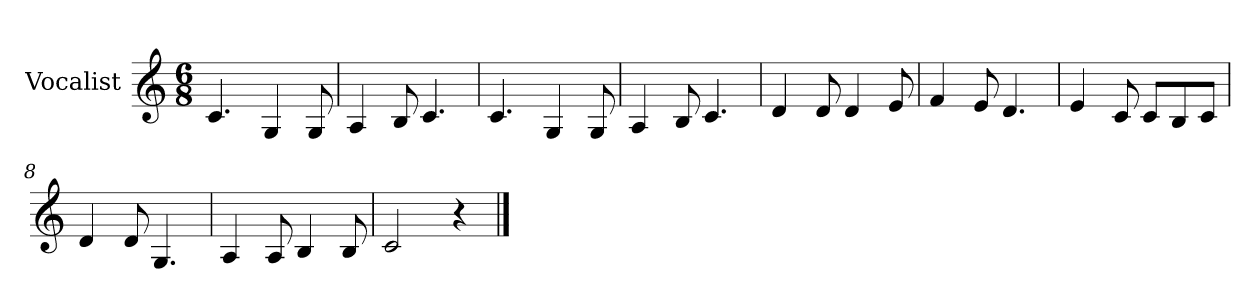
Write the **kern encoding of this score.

**kern
*part1
*staff1
*I"Vocalist
*k[]
*C:
*M6/8
=1
4.c
4G
8G
=2
4A
8B
4.c
=3
4.c
4G
8G
=4
4A
8B
4.c
=5
4d
8d
4d
8e
=6
4f
8e
4.d
=7
4e
8c
8cL
8B
8cJ
=8
4d
8d
4.G
=9
4A
8A
4B
8B
=10
2c
4r
==
*-
